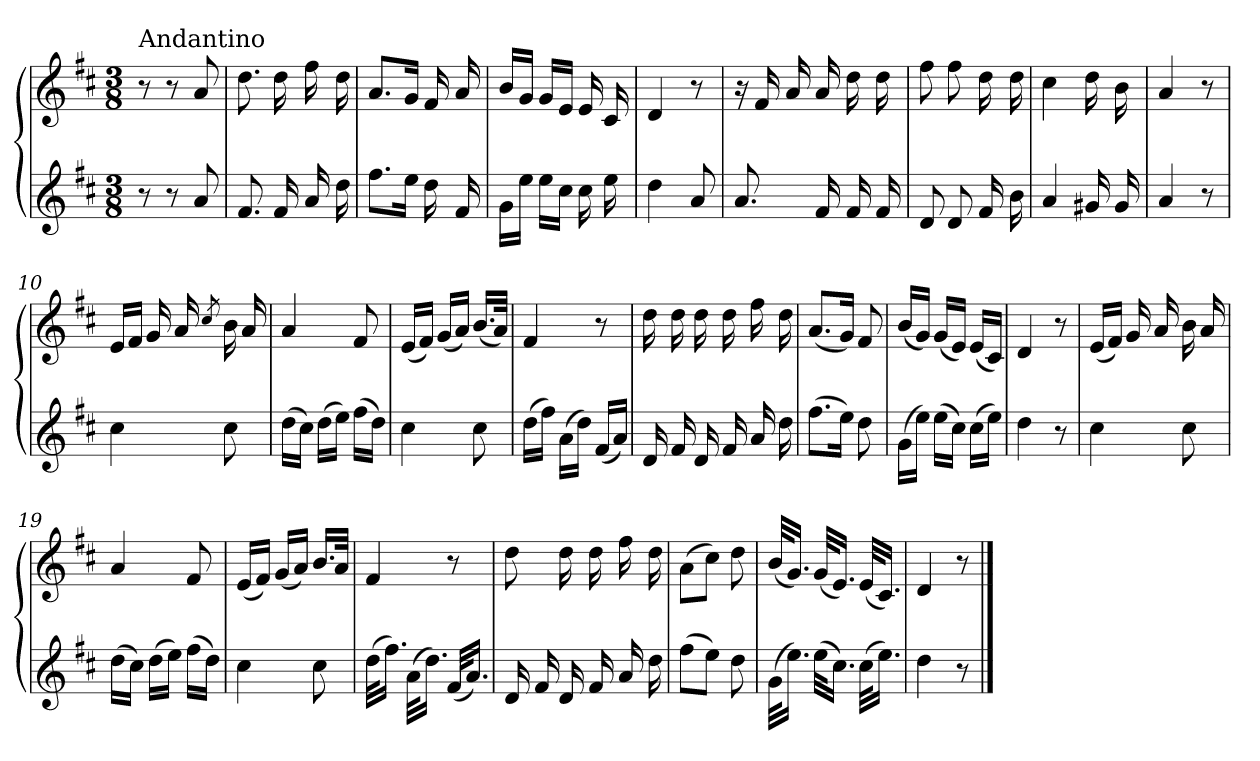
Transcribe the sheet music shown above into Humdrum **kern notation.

**kern	**kern
*part2	*part1
*staff2	*staff1
*clefG2	*clefG2
*k[f#c#]	*k[f#c#]
*D:	*D:
*M3/8	*M3/8
=1	=1
!	!LO:TX:a:t=Andantino
8r	8r
8r	8r
8a/	8a/
=2	=2
8.f#/	8.dd\
16f#/	16dd\
16a/	16ff#\
16dd\	16dd\
=3	=3
8.ff#\L	8.a/L
16ee\Jk	16g/Jk
16dd\	16f#/
16f#/	16a/
=4	=4
16g\LL	16b/LL
16ee\JJ	16g/JJ
16ee\LL	16g/LL
16cc#\JJ	16e/JJ
16cc#\	16e/
16ee\	16c#/
=5	=5
4dd\	4d/
8a/	8r
=6	=6
8.a/	16r
.	16f#/
.	16a/
16f#/	16a/
16f#/	16dd\
16f#/	16dd\
=7	=7
8d/	8ff#\
8d/	8ff#\
16f#/	16dd\
16b\	16dd\
!!LO:LB:g=z
=8	=8
4a/	4cc#\
16g#X/	16dd\
16g#/	16b\
=9	=9
4a/	4a/
8r	8r
=10	=10
4cc#\	16e/LL
.	16f#/JJ
.	16g/
.	16a/
.	8qcc#/
8cc#\	16b\
.	16a/
=11	=11
(>16dd\LL	4a/
16cc#\JJ)	.
(>16dd\LL	.
16ee\JJ)	.
(>16ff#\LL	8f#/
16dd\JJ)	.
=12	=12
4cc#\	(<16e/LL
.	16f#/JJ)
.	(<16g/LL
.	16a/JJ)
8cc#\	(<16.b/LL
.	32a/JJk)
=13	=13
(>16dd\LL	4f#/
16ff#\JJ)	.
(>16a\LL	.
16dd\JJ)	.
(<16f#/LL	8r
16a/JJ)	.
=14	=14
16d/	16dd\
16f#/	16dd\
16d/	16dd\
16f#/	16dd\
16a/	16ff#\
16dd\	16dd\
!!LO:LB:g=z
=15	=15
(>8.ff#\L	(<8.a/L
16ee\Jk)	16g/Jk)
8dd\	8f#/
=16	=16
(>16g\LL	(<16b/LL
16ee\JJ)	16g/JJ)
(>16ee\LL	(<16g/LL
16cc#\JJ)	16e/JJ)
(>16cc#\LL	(<16e/LL
16ee\JJ)	16c#/JJ)
=17	=17
4dd\	4d/
8r	8r
=18	=18
4cc#\	(<16e/LL
.	16f#/JJ)
.	16g/
.	16a/
8cc#\	16b\
.	16a/
=19	=19
(>16dd\LL	4a/
16cc#\JJ)	.
(>16dd\LL	.
16ee\JJ)	.
(>16ff#\LL	8f#/
16dd\JJ)	.
=20	=20
4cc#\	(<16e/LL
.	16f#/JJ)
.	(<16g/LL
.	16a/JJ)
8cc#\	16.b/LL
.	32a/JJk
=21	=21
(>32dd\KLL	4f#/
16.ff#\JJ)	.
(>32a\KLL	.
16.dd\JJ)	.
(<32f#/KLL	8r
16.a/JJ)	.
!!LO:LB:g=z
=22	=22
16d/	8dd\
16f#/	.
16d/	16dd\
16f#/	16dd\
16a/	16ff#\
16dd\	16dd\
=23	=23
(>8ff#\L	(>8a\L
8ee\J)	8cc#\J)
8dd\	8dd\
=24	=24
(>32g\KLL	(<32b/KLL
16.ee\JJ)	16.g/JJ)
(>32ee\KLL	(<32g/KLL
16.cc#\JJ)	16.e/JJ)
(>32cc#\KLL	(<32e/KLL
16.ee\JJ)	16.c#/JJ)
=25	=25
4dd\	4d/
8r	8r
==	==
*-	*-
